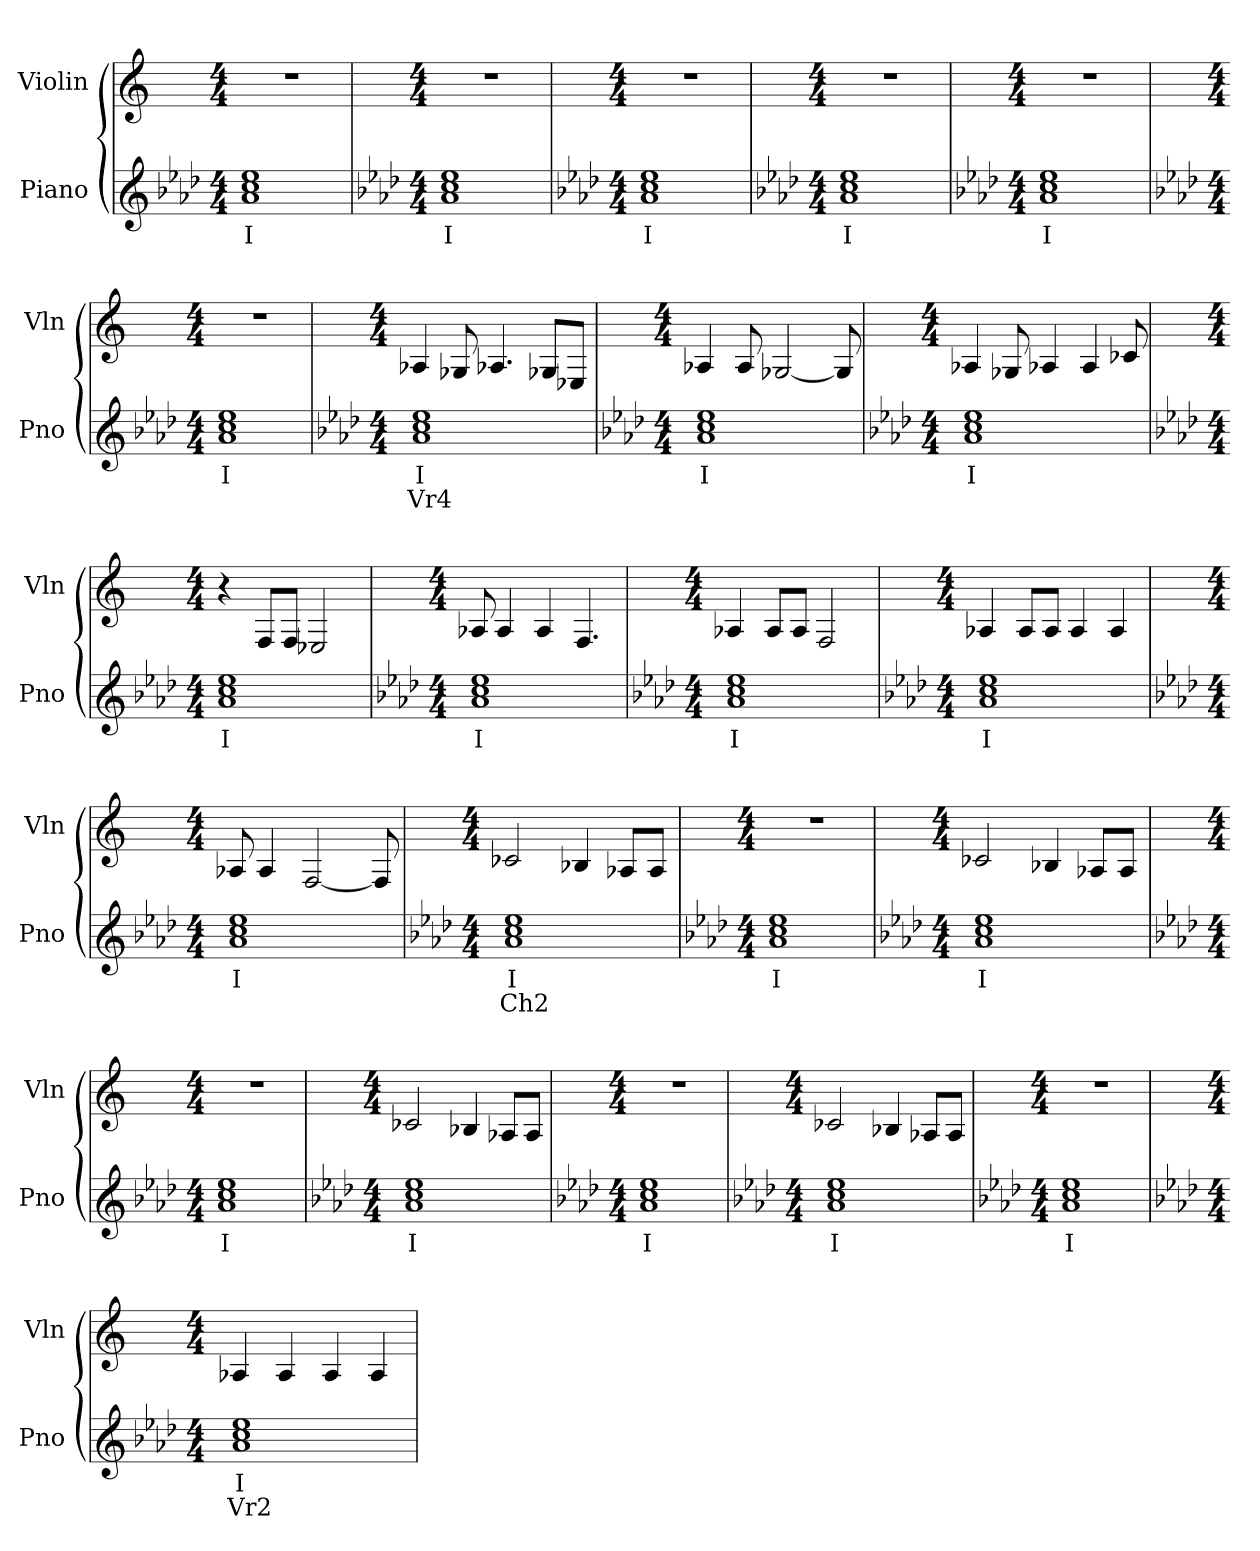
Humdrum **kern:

**kern	**text	**text	**kern
*part2	*part2	*part2	*part1
*staff2	*staff2	*staff2	*staff1
*I"Piano	*	*	*I"Violin
*I'Pno	*	*	*I'Vln
*k[b-e-a-d-]	*	*	*
*A-:	*	*	*
*M4/4	*	*	*M4/4
=	=	=	=
1a- 1cc 1ee-	I	.	1r
=	=	=	=
*k[b-e-a-d-]	*	*	*
*A-:	*	*	*
*M4/4	*	*	*M4/4
1a- 1cc 1ee-	I	.	1r
=	=	=	=
*k[b-e-a-d-]	*	*	*
*A-:	*	*	*
*M4/4	*	*	*M4/4
1a- 1cc 1ee-	I	.	1r
=	=	=	=
*k[b-e-a-d-]	*	*	*
*A-:	*	*	*
*M4/4	*	*	*M4/4
1a- 1cc 1ee-	I	.	1r
=	=	=	=
*k[b-e-a-d-]	*	*	*
*A-:	*	*	*
*M4/4	*	*	*M4/4
1a- 1cc 1ee-	I	.	1r
=	=	=	=
*k[b-e-a-d-]	*	*	*
*A-:	*	*	*
*M4/4	*	*	*M4/4
1a- 1cc 1ee-	I	.	1r
=	=	=	=
*k[b-e-a-d-]	*	*	*
*A-:	*	*	*
*M4/4	*	*	*M4/4
1a- 1cc 1ee-	I	Vr4	4A-X
.	.	.	8G-X
.	.	.	4.A-X
.	.	.	8G-XL
.	.	.	8E-XJ
=	=	=	=
*k[b-e-a-d-]	*	*	*
*A-:	*	*	*
*M4/4	*	*	*M4/4
1a- 1cc 1ee-	I	.	4A-X
.	.	.	8A-
.	.	.	[2G-X
.	.	.	8G-]
=	=	=	=
*k[b-e-a-d-]	*	*	*
*A-:	*	*	*
*M4/4	*	*	*M4/4
1a- 1cc 1ee-	I	.	4A-X
.	.	.	8G-X
.	.	.	4A-X
.	.	.	4A-
.	.	.	8c-X
=	=	=	=
*k[b-e-a-d-]	*	*	*
*A-:	*	*	*
*M4/4	*	*	*M4/4
1a- 1cc 1ee-	I	.	4r
.	.	.	8FL
.	.	.	8FJ
.	.	.	2E-X
=	=	=	=
*k[b-e-a-d-]	*	*	*
*A-:	*	*	*
*M4/4	*	*	*M4/4
1a- 1cc 1ee-	I	.	8A-X
.	.	.	4A-
.	.	.	4A-
.	.	.	4.F
=	=	=	=
*k[b-e-a-d-]	*	*	*
*A-:	*	*	*
*M4/4	*	*	*M4/4
1a- 1cc 1ee-	I	.	4A-X
.	.	.	8A-L
.	.	.	8A-J
.	.	.	2F
=	=	=	=
*k[b-e-a-d-]	*	*	*
*A-:	*	*	*
*M4/4	*	*	*M4/4
1a- 1cc 1ee-	I	.	4A-X
.	.	.	8A-L
.	.	.	8A-J
.	.	.	4A-
.	.	.	4A-
=	=	=	=
*k[b-e-a-d-]	*	*	*
*A-:	*	*	*
*M4/4	*	*	*M4/4
1a- 1cc 1ee-	I	.	8A-X
.	.	.	4A-
.	.	.	[2F
.	.	.	8F]
=	=	=	=
*k[b-e-a-d-]	*	*	*
*A-:	*	*	*
*M4/4	*	*	*M4/4
1a- 1cc 1ee-	I	Ch2	2c-X
.	.	.	4B-X
.	.	.	8A-XL
.	.	.	8A-J
=	=	=	=
*k[b-e-a-d-]	*	*	*
*A-:	*	*	*
*M4/4	*	*	*M4/4
1a- 1cc 1ee-	I	.	1r
=	=	=	=
*k[b-e-a-d-]	*	*	*
*A-:	*	*	*
*M4/4	*	*	*M4/4
1a- 1cc 1ee-	I	.	2c-X
.	.	.	4B-X
.	.	.	8A-XL
.	.	.	8A-J
=	=	=	=
*k[b-e-a-d-]	*	*	*
*A-:	*	*	*
*M4/4	*	*	*M4/4
1a- 1cc 1ee-	I	.	1r
=	=	=	=
*k[b-e-a-d-]	*	*	*
*A-:	*	*	*
*M4/4	*	*	*M4/4
1a- 1cc 1ee-	I	.	2c-X
.	.	.	4B-X
.	.	.	8A-XL
.	.	.	8A-J
=	=	=	=
*k[b-e-a-d-]	*	*	*
*A-:	*	*	*
*M4/4	*	*	*M4/4
1a- 1cc 1ee-	I	.	1r
=	=	=	=
*k[b-e-a-d-]	*	*	*
*A-:	*	*	*
*M4/4	*	*	*M4/4
1a- 1cc 1ee-	I	.	2c-X
.	.	.	4B-X
.	.	.	8A-XL
.	.	.	8A-J
=	=	=	=
*k[b-e-a-d-]	*	*	*
*A-:	*	*	*
*M4/4	*	*	*M4/4
1a- 1cc 1ee-	I	.	1r
=	=	=	=
*k[b-e-a-d-]	*	*	*
*A-:	*	*	*
*M4/4	*	*	*M4/4
1a- 1cc 1ee-	I	Vr2	4A-X
.	.	.	4A-
.	.	.	4A-
.	.	.	4A-
=	=	=	=
*-	*-	*-	*-
